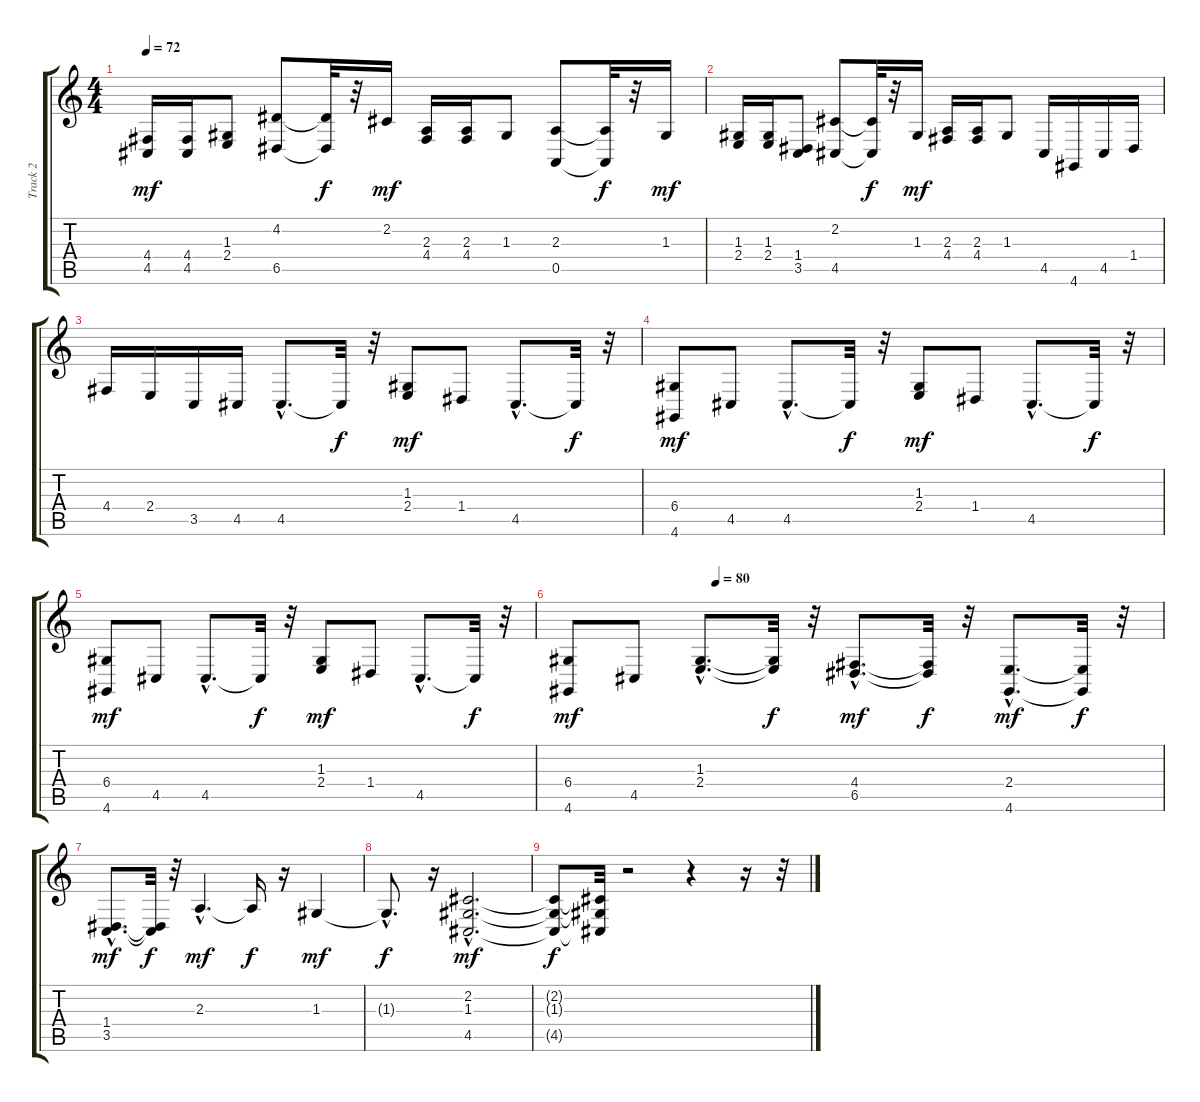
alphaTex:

\track ("Track 2" "Track 2") {instrument acousticgrandpiano}
\staff {score tabs}
\tuning (E4 B3 G3 D3 A2 E2) {hide}
\ts (4 4)
\tempo 72
\clef g2
\ks c
(4.4 4.5).16{dy mf} (4.4 4.5).16 (1.3 2.4).8 (4.2 6.5).8 (4.2{t} 6.5{t}).32{dy f} r.32 2.2.16{dy mf} (2.3 4.4).16 (2.3 4.4).16 1.3.8 (2.3 0.5).8 (2.3{t} 0.5{t}).32{dy f} r.32 1.3.16{dy mf} |
(1.3 2.4).16 (1.3 2.4).16 (1.4 3.5).8 (2.2 4.5).8 (2.2{t} 4.5{t}).32{dy f} r.32 1.3.16{dy mf} (2.3 4.4).16 (2.3 4.4).16 1.3.8 4.5.16 4.6.16 4.5.16 1.4.16 |
4.4.16 2.4.16 3.5.16 4.5.16 4.5{hac}.8{d} 4.5{t}.32{dy f} r.32 (1.3 2.4).8{dy mf} 1.4.8 4.5{hac}.8{d} 4.5{t}.32{dy f} r.32 |
(6.4 4.6).8{dy mf} 4.5.8 4.5{hac}.8{d} 4.5{t}.32{dy f} r.32 (1.3 2.4).8{dy mf} 1.4.8 4.5{hac}.8{d} 4.5{t}.32{dy f} r.32 |
(6.4 4.6).8{dy mf} 4.5.8 4.5{hac}.8{d} 4.5{t}.32{dy f} r.32 (1.3 2.4).8{dy mf} 1.4.8 4.5{hac}.8{d} 4.5{t}.32{dy f} r.32 |
\tempo (80 0.25)
(6.4 4.6).8{dy mf} 4.5.8 (1.3{hac} 2.4{hac}).8{d} (1.3{t} 2.4{t}).32{dy f} r.32 (4.4{hac} 6.5{hac}).8{d dy mf} (4.4{t} 6.5{t}).32{dy f} r.32 (2.4{hac} 4.6{hac}).8{d dy mf} (2.4{t} 4.6{t}).32{dy f} r.32 |
(1.4{hac} 3.5{hac}).8{d dy mf} (1.4{t} 3.5{t}).32{dy f} r.32 2.3{hac}.4{d dy mf} 2.3{t}.16{dy f} r.16 1.3.4{dy mf} |
1.3{hac t}.8{d dy f} r.16 (2.2{hac} 1.3{hac} 4.5{hac}).2{d dy mf} |
(2.2{t} 1.3{t} 4.5{t}).8{dy f} (2.2{t} 1.3{t} 4.5{t}).32 r.2 r.4 r.16 r.32
